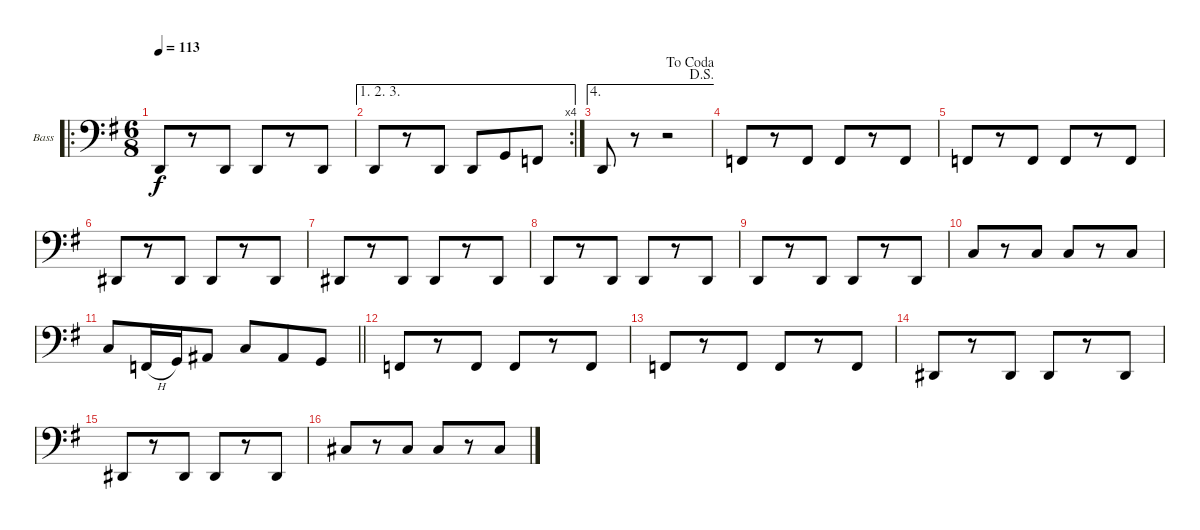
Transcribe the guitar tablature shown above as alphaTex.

\bracketExtendMode groupsimilarinstruments
\firstSystemTrackNameOrientation horizontal
\otherSystemsTrackNameOrientation horizontal
\track ("Bass" "Bass") {instrument electricbassfinger}
\staff {score}
\tuning (F2 C2 G1 D1)
\ro
\ts (6 8)
\tempo 113
\clef f4
\ks g
0.4.8{dy f} r.8 0.4.8 0.4.8 r.8 0.4.8 |
\ae (1 2 3)
\rc 4
0.4.8 r.8 0.4.8 0.4.8 5.4.8 3.4.8 |
\ae 4
\jump dalsegno
\jump dacoda
0.4.8 r.8 r.2 |
3.4.8 r.8 3.4.8 3.4.8 r.8 3.4.8 |
3.4.8 r.8 3.4.8 3.4.8 r.8 3.4.8 |
1.4.8 r.8 1.4.8 1.4.8 r.8 1.4.8 |
1.4.8 r.8 1.4.8 1.4.8 r.8 1.4.8 |
0.4.8 r.8 0.4.8 0.4.8 r.8 0.4.8 |
0.4.8 r.8 0.4.8 0.4.8 r.8 0.4.8 |
5.3.8 r.8 5.3.8 5.3.8 r.8 5.3.8 |
\barLineRight lightlight
5.3.8 3.4{h}.16 5.4.16 3.3.8 5.3.8 3.3.8 5.4.8 |
3.4.8 r.8 3.4.8 3.4.8 r.8 3.4.8 |
3.4.8 r.8 3.4.8 3.4.8 r.8 3.4.8 |
1.4.8 r.8 1.4.8 1.4.8 r.8 1.4.8 |
1.4.8 r.8 1.4.8 1.4.8 r.8 1.4.8 |
6.3.8 r.8 6.3.8 6.3.8 r.8 6.3.8
